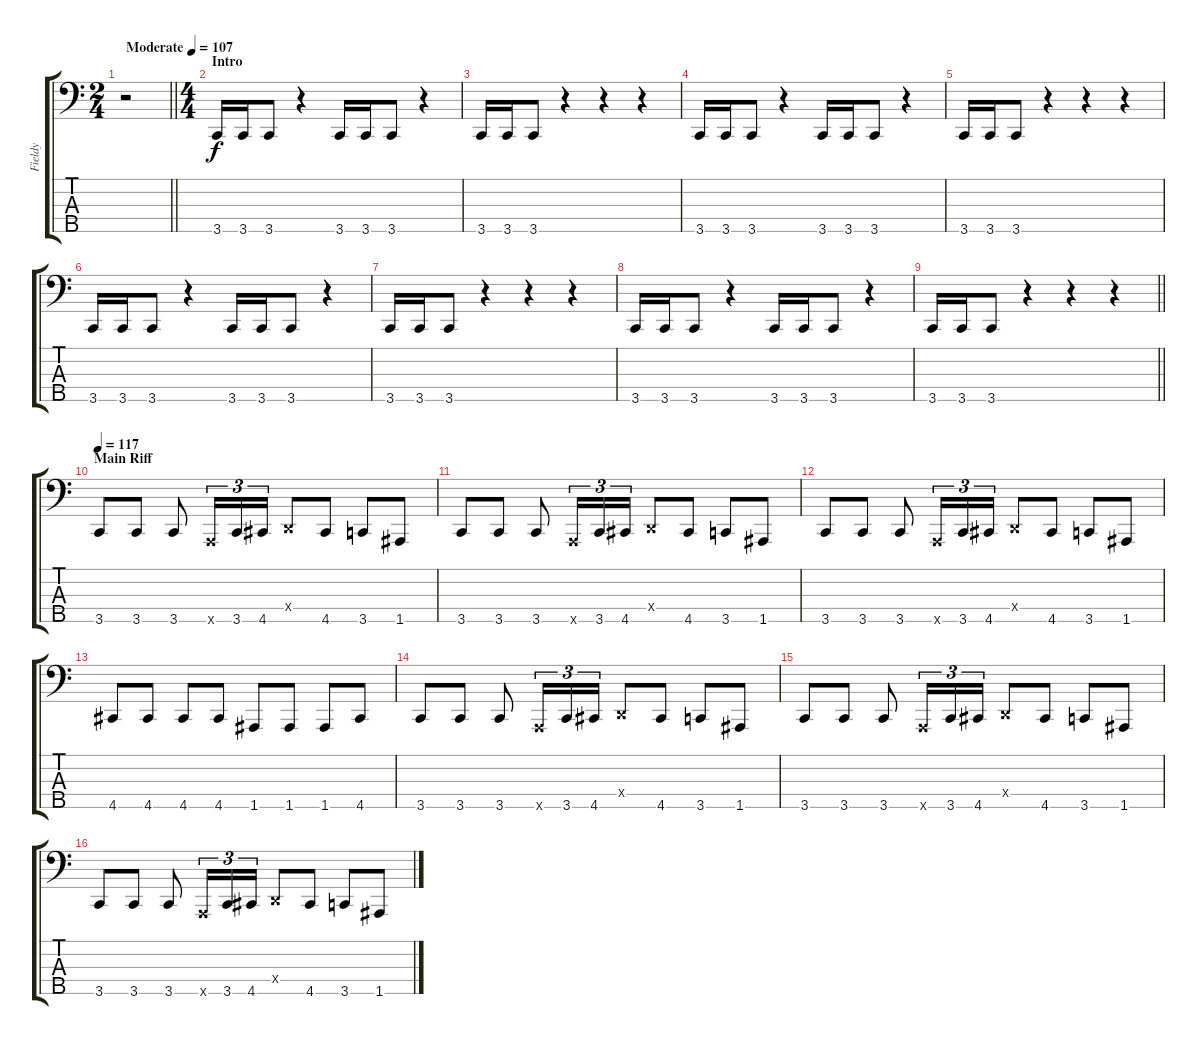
\track ("Fieldy" "Fieldy") {instrument slapbass2}
\staff {score tabs}
\tuning (F2 C2 G1 D1 A0) {hide}
\ts (2 4)
\tempo (107 "Moderate")
\clef f4
\barLineRight lightlight
\ks c
r.2{dy f instrument slapbass2} |
\ts (4 4)
\section ("" "Intro")
3.5.16 3.5.16 3.5.8 r.4 3.5.16 3.5.16 3.5.8 r.4 |
3.5.16 3.5.16 3.5.8 r.4 r.4 r.4 |
3.5.16 3.5.16 3.5.8 r.4 3.5.16 3.5.16 3.5.8 r.4 |
3.5.16 3.5.16 3.5.8 r.4 r.4 r.4 |
3.5.16 3.5.16 3.5.8 r.4 3.5.16 3.5.16 3.5.8 r.4 |
3.5.16 3.5.16 3.5.8 r.4 r.4 r.4 |
3.5.16 3.5.16 3.5.8 r.4 3.5.16 3.5.16 3.5.8 r.4 |
\barLineRight lightlight
3.5.16 3.5.16 3.5.8 r.4 r.4 r.4 |
\section ("" "Main Riff")
\tempo 117
3.5.8 3.5.8 3.5.8 0.5{x}.16{tu (3 2)} 3.5.16{tu (3 2)} 4.5.16{tu (3 2)} 0.4{x}.8 4.5.8 3.5.8 1.5.8 |
3.5.8 3.5.8 3.5.8 0.5{x}.16{tu (3 2)} 3.5.16{tu (3 2)} 4.5.16{tu (3 2)} 0.4{x}.8 4.5.8 3.5.8 1.5.8 |
3.5.8 3.5.8 3.5.8 0.5{x}.16{tu (3 2)} 3.5.16{tu (3 2)} 4.5.16{tu (3 2)} 0.4{x}.8 4.5.8 3.5.8 1.5.8 |
4.5.8 4.5.8 4.5.8 4.5.8 1.5.8 1.5.8 1.5.8 4.5.8 |
3.5.8 3.5.8 3.5.8 0.5{x}.16{tu (3 2)} 3.5.16{tu (3 2)} 4.5.16{tu (3 2)} 0.4{x}.8 4.5.8 3.5.8 1.5.8 |
3.5.8 3.5.8 3.5.8 0.5{x}.16{tu (3 2)} 3.5.16{tu (3 2)} 4.5.16{tu (3 2)} 0.4{x}.8 4.5.8 3.5.8 1.5.8 |
3.5.8 3.5.8 3.5.8 0.5{x}.16{tu (3 2)} 3.5.16{tu (3 2)} 4.5.16{tu (3 2)} 0.4{x}.8 4.5.8 3.5.8 1.5.8
